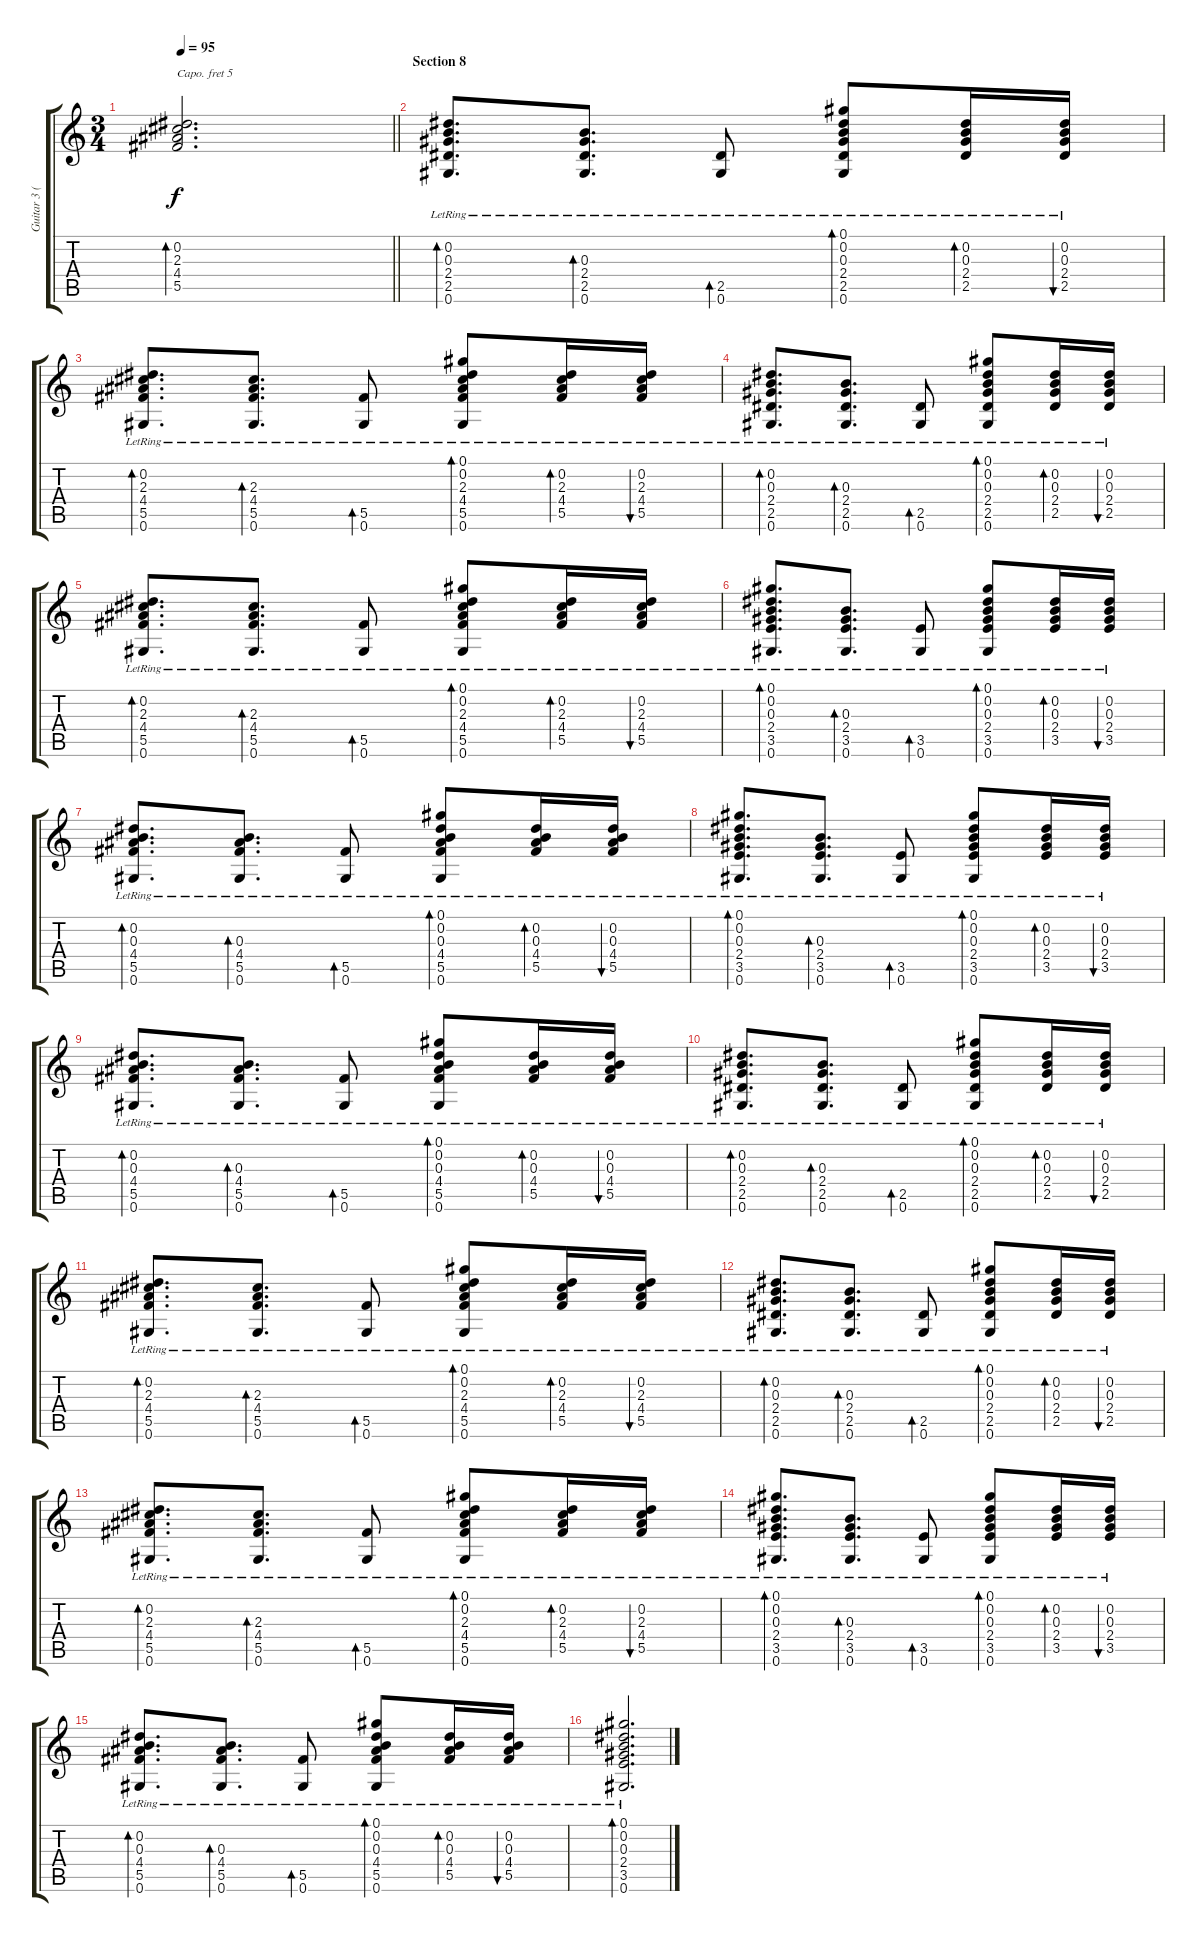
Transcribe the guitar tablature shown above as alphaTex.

\track ("Guitar 3 (Acoustic w/ Capo on 5th Fret)" "Guitar 3 (") {instrument acousticguitarsteel}
\staff {score tabs}
\capo 5
\tuning (Eb4 Bb3 Gb3 Db3 Ab2 Eb2) {hide}
\ts (3 4)
\tempo 95
\clef g2
\barLineRight lightlight
\ks c
(0.2 2.3 4.4 5.5).2{d bd 60 dy f} |
\section ("" "Section 8")
(0.2{lr} 0.3{lr} 2.4{lr} 2.5{lr} 0.6{lr}).8{d bd 30} (0.3{lr} 2.4{lr} 2.5{lr} 0.6{lr}).8{d bd 30} (2.5{lr} 0.6{lr}).8{bd 30} (0.1{lr} 0.2{lr} 0.3{lr} 2.4{lr} 2.5{lr} 0.6{lr}).8{bd 30} (0.2{lr} 0.3{lr} 2.4{lr} 2.5{lr}).16{bd 30} (0.2{lr} 0.3{lr} 2.4{lr} 2.5{lr}).16{bu 30} |
(0.2{lr} 2.3{lr} 4.4{lr} 5.5{lr} 0.6{lr}).8{d bd 30} (2.3{lr} 4.4{lr} 5.5{lr} 0.6{lr}).8{d bd 30} (5.5{lr} 0.6{lr}).8{bd 30} (0.1{lr} 0.2{lr} 2.3{lr} 4.4{lr} 5.5{lr} 0.6{lr}).8{bd 30} (0.2{lr} 2.3{lr} 4.4{lr} 5.5{lr}).16{bd 30} (0.2{lr} 2.3{lr} 4.4{lr} 5.5{lr}).16{bu 30} |
(0.2{lr} 0.3{lr} 2.4{lr} 2.5{lr} 0.6{lr}).8{d bd 30} (0.3{lr} 2.4{lr} 2.5{lr} 0.6{lr}).8{d bd 30} (2.5{lr} 0.6{lr}).8{bd 30} (0.1{lr} 0.2{lr} 0.3{lr} 2.4{lr} 2.5{lr} 0.6{lr}).8{bd 30} (0.2{lr} 0.3{lr} 2.4{lr} 2.5{lr}).16{bd 30} (0.2{lr} 0.3{lr} 2.4{lr} 2.5{lr}).16{bu 30} |
(0.2{lr} 2.3{lr} 4.4{lr} 5.5{lr} 0.6{lr}).8{d bd 30} (2.3{lr} 4.4{lr} 5.5{lr} 0.6{lr}).8{d bd 30} (5.5{lr} 0.6{lr}).8{bd 30} (0.1{lr} 0.2{lr} 2.3{lr} 4.4{lr} 5.5{lr} 0.6{lr}).8{bd 30} (0.2{lr} 2.3{lr} 4.4{lr} 5.5{lr}).16{bd 30} (0.2{lr} 2.3{lr} 4.4{lr} 5.5{lr}).16{bu 30} |
(0.1{lr} 0.2{lr} 0.3{lr} 2.4{lr} 3.5{lr} 0.6{lr}).8{d bd 30} (0.3{lr} 2.4{lr} 3.5{lr} 0.6{lr}).8{d bd 30} (3.5{lr} 0.6{lr}).8{bd 30} (0.1{lr} 0.2{lr} 0.3{lr} 2.4{lr} 3.5{lr} 0.6{lr}).8{bd 30} (0.2{lr} 0.3{lr} 2.4{lr} 3.5{lr}).16{bd 30} (0.2{lr} 0.3{lr} 2.4{lr} 3.5{lr}).16{bu 30} |
(0.2{lr} 0.3{lr} 4.4{lr} 5.5{lr} 0.6{lr}).8{d bd 30} (0.3{lr} 4.4{lr} 5.5{lr} 0.6{lr}).8{d bd 30} (5.5{lr} 0.6{lr}).8{bd 30} (0.1{lr} 0.2{lr} 0.3{lr} 4.4{lr} 5.5{lr} 0.6{lr}).8{bd 30} (0.2{lr} 0.3{lr} 4.4{lr} 5.5{lr}).16{bd 30} (0.2{lr} 0.3{lr} 4.4{lr} 5.5{lr}).16{bu 30} |
(0.1{lr} 0.2{lr} 0.3{lr} 2.4{lr} 3.5{lr} 0.6{lr}).8{d bd 30} (0.3{lr} 2.4{lr} 3.5{lr} 0.6{lr}).8{d bd 30} (3.5{lr} 0.6{lr}).8{bd 30} (0.1{lr} 0.2{lr} 0.3{lr} 2.4{lr} 3.5{lr} 0.6{lr}).8{bd 30} (0.2{lr} 0.3{lr} 2.4{lr} 3.5{lr}).16{bd 30} (0.2{lr} 0.3{lr} 2.4{lr} 3.5{lr}).16{bu 30} |
(0.2{lr} 0.3{lr} 4.4{lr} 5.5{lr} 0.6{lr}).8{d bd 30} (0.3{lr} 4.4{lr} 5.5{lr} 0.6{lr}).8{d bd 30} (5.5{lr} 0.6{lr}).8{bd 30} (0.1{lr} 0.2{lr} 0.3{lr} 4.4{lr} 5.5{lr} 0.6{lr}).8{bd 30} (0.2{lr} 0.3{lr} 4.4{lr} 5.5{lr}).16{bd 30} (0.2{lr} 0.3{lr} 4.4{lr} 5.5{lr}).16{bu 30} |
(0.2{lr} 0.3{lr} 2.4{lr} 2.5{lr} 0.6{lr}).8{d bd 30} (0.3{lr} 2.4{lr} 2.5{lr} 0.6{lr}).8{d bd 30} (2.5{lr} 0.6{lr}).8{bd 30} (0.1{lr} 0.2{lr} 0.3{lr} 2.4{lr} 2.5{lr} 0.6{lr}).8{bd 30} (0.2{lr} 0.3{lr} 2.4{lr} 2.5{lr}).16{bd 30} (0.2{lr} 0.3{lr} 2.4{lr} 2.5{lr}).16{bu 30} |
(0.2{lr} 2.3{lr} 4.4{lr} 5.5{lr} 0.6{lr}).8{d bd 30} (2.3{lr} 4.4{lr} 5.5{lr} 0.6{lr}).8{d bd 30} (5.5{lr} 0.6{lr}).8{bd 30} (0.1{lr} 0.2{lr} 2.3{lr} 4.4{lr} 5.5{lr} 0.6{lr}).8{bd 30} (0.2{lr} 2.3{lr} 4.4{lr} 5.5{lr}).16{bd 30} (0.2{lr} 2.3{lr} 4.4{lr} 5.5{lr}).16{bu 30} |
(0.2{lr} 0.3{lr} 2.4{lr} 2.5{lr} 0.6{lr}).8{d bd 30} (0.3{lr} 2.4{lr} 2.5{lr} 0.6{lr}).8{d bd 30} (2.5{lr} 0.6{lr}).8{bd 30} (0.1{lr} 0.2{lr} 0.3{lr} 2.4{lr} 2.5{lr} 0.6{lr}).8{bd 30} (0.2{lr} 0.3{lr} 2.4{lr} 2.5{lr}).16{bd 30} (0.2{lr} 0.3{lr} 2.4{lr} 2.5{lr}).16{bu 30} |
(0.2{lr} 2.3{lr} 4.4{lr} 5.5{lr} 0.6{lr}).8{d bd 30} (2.3{lr} 4.4{lr} 5.5{lr} 0.6{lr}).8{d bd 30} (5.5{lr} 0.6{lr}).8{bd 30} (0.1{lr} 0.2{lr} 2.3{lr} 4.4{lr} 5.5{lr} 0.6{lr}).8{bd 30} (0.2{lr} 2.3{lr} 4.4{lr} 5.5{lr}).16{bd 30} (0.2{lr} 2.3{lr} 4.4{lr} 5.5{lr}).16{bu 30} |
(0.1{lr} 0.2{lr} 0.3{lr} 2.4{lr} 3.5{lr} 0.6{lr}).8{d bd 30} (0.3{lr} 2.4{lr} 3.5{lr} 0.6{lr}).8{d bd 30} (3.5{lr} 0.6{lr}).8{bd 30} (0.1{lr} 0.2{lr} 0.3{lr} 2.4{lr} 3.5{lr} 0.6{lr}).8{bd 30} (0.2{lr} 0.3{lr} 2.4{lr} 3.5{lr}).16{bd 30} (0.2{lr} 0.3{lr} 2.4{lr} 3.5{lr}).16{bu 30} |
(0.2{lr} 0.3{lr} 4.4{lr} 5.5{lr} 0.6{lr}).8{d bd 30} (0.3{lr} 4.4{lr} 5.5{lr} 0.6{lr}).8{d bd 30} (5.5{lr} 0.6{lr}).8{bd 30} (0.1{lr} 0.2{lr} 0.3{lr} 4.4{lr} 5.5{lr} 0.6{lr}).8{bd 30} (0.2{lr} 0.3{lr} 4.4{lr} 5.5{lr}).16{bd 30} (0.2{lr} 0.3{lr} 4.4{lr} 5.5{lr}).16{bu 30} |
(0.1{lr} 0.2{lr} 0.3{lr} 2.4{lr} 3.5{lr} 0.6{lr}).2{d bd 60}
